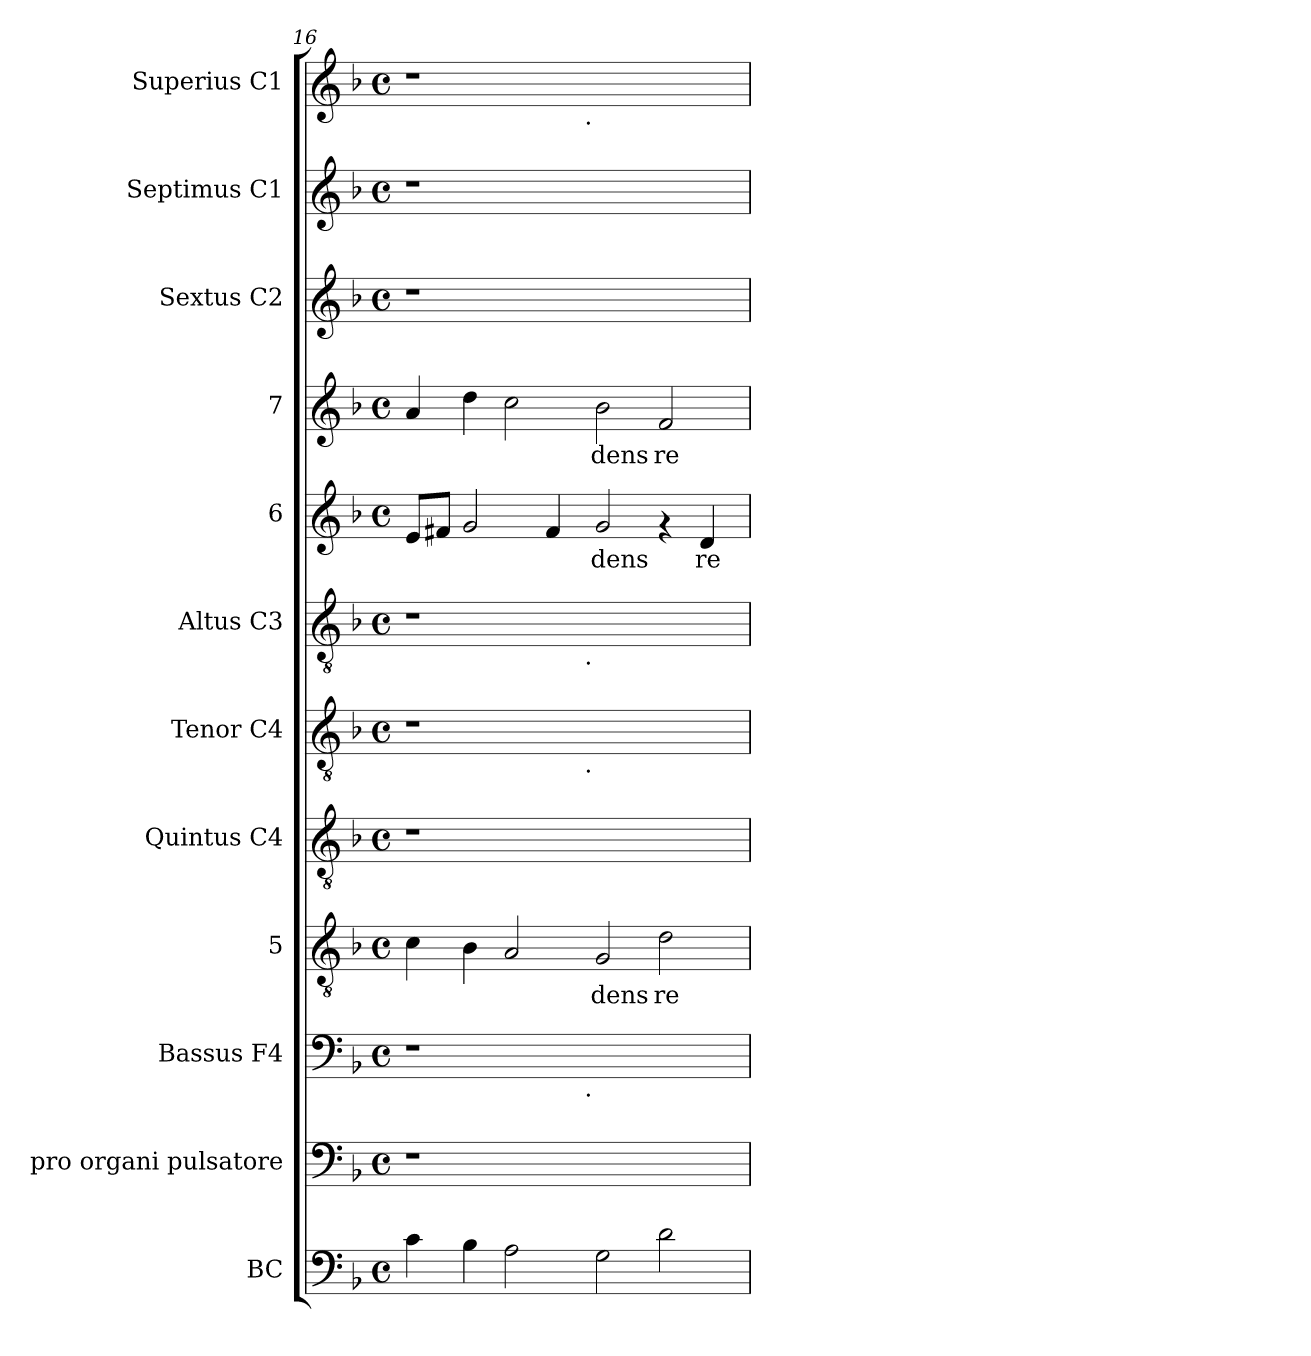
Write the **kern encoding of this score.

**kern	**text	**kern	**kern	**kern	**text	**kern	**kern	**kern	**kern	**text	**kern	**text	**kern	**kern	**kern
*part12	*part12	*part11	*part10	*part9	*part9	*part8	*part7	*part6	*part5	*part5	*part4	*part4	*part3	*part2	*part1
*staff12	*staff12	*staff11	*staff10	*staff9	*staff9	*staff8	*staff7	*staff6	*staff5	*staff5	*staff4	*staff4	*staff3	*staff2	*staff1
*I"BC	*	*I"pro organi  pulsatore	*I"Bassus  F4	*I"5	*	*I"Quintus  C4	*I"Tenor  C4	*I"Altus  C3	*I"6	*	*I"7	*	*I"Sextus  C2	*I"Septimus  C1	*I"Superius  C1
*I'BC	*	*	*I'B	*	*	*	*I'T	*I'A	*	*	*	*	*	*	*I'S
*clefF4	*	*clefF4	*clefF4	*clefGv2	*	*clefGv2	*clefGv2	*clefGv2	*clefG2	*	*clefG2	*	*clefG2	*clefG2	*clefG2
*k[b-]	*	*k[b-]	*k[b-]	*k[b-]	*	*k[b-]	*k[b-]	*k[b-]	*k[b-]	*	*k[b-]	*	*k[b-]	*k[b-]	*k[b-]
*F:	*	*F:	*F:	*F:	*	*F:	*F:	*F:	*F:	*	*F:	*	*F:	*F:	*F:
*M4/4	*	*M4/4	*M4/4	*M4/4	*	*M4/4	*M4/4	*M4/4	*M4/4	*	*M4/4	*	*M4/4	*M4/4	*M4/4
*met(c)	*	*met(c)	*met(c)	*met(c)	*	*met(c)	*met(c)	*met(c)	*met(c)	*	*met(c)	*	*met(c)	*met(c)	*met(c)
=16	=16	=16	=16	=16	=16	=16	=16	=16	=16	=16	=16	=16	=16	=16	=16
!	!LO:LY:a:cj	!	!	!	!LO:LY:b:cj	!	!	!	!	!LO:LY:b:cj	!	!LO:LY:b:cj	!	!	!
*	*	*	*^	*	*	*	*^	*^	*	*	*	*	*	*	*^
4c\	.	1r	1r	2ryy	4c\	--	1r	1r	2ryy	1r	2ryy	8e/L	--	4a/	--	1r	1r	1r	2ryy
!	!	!	!	!	!	!	!	!	!	!	!	!	!LO:LY:b:cj	!	!	!	!	!	!
.	.	.	.	.	.	.	.	.	.	.	.	8f#X/J	--	.	.	.	.	.	.
!	!LO:LY:a:cj	!	!	!	!	!LO:LY:b:cj	!	!	!	!	!	!	!LO:LY:b:cj	!	!LO:LY:b:cj	!	!	!	!
4B-\	.	.	.	.	4B-\	--	.	.	.	.	.	2g/	--	4dd\	--	.	.	.	.
!	!LO:LY:a:cj	!	!	!	!	!LO:LY:b:cj	!	!	!	!	!	!	!	!	!LO:LY:b:cj	!	!	!	!
2A\	.	.	.	4...ryy	2A/	--	.	.	4...ryy	.	4...ryy	.	.	2cc\	--	.	.	.	4...ryy
!	!	!	!	!	!	!	!	!	!	!	!	!	!LO:LY:b:cj	!	!	!	!	!	!
.	.	.	.	.	.	.	.	.	.	.	.	4f#/	--	.	.	.	.	.	.
!	!	!	!	!	!	!	!	!	!	!	!	!	!	!	!	!	!	!	!LO:TX:b:t=.
!	!	!	!	!	!	!	!	!	!	!	!LO:TX:b:t=.	!	!	!	!	!	!	!	!
!	!	!	!	!	!	!	!	!	!LO:TX:b:t=.	!	!	!	!	!	!	!	!	!	!
!	!	!	!	!LO:TX:b:t=.	!	!	!	!	!	!	!	!	!	!	!	!	!	!	!
.	.	.	.	1ryy	.	.	.	.	1ryy	.	1ryy	.	.	.	.	.	.	.	1ryy
!	!LO:LY:a:cj	!	!	!	!	!LO:LY:b:cj	!	!	!	!	!	!	!LO:LY:b:cj	!	!LO:LY:b:cj	!	!	!	!
2G\	.	1ryy	1ryy	.	2G/	-dens	1ryy	1ryy	.	1ryy	.	2g/	-dens	2b-\	-dens	1ryy	1ryy	1ryy	.
!	!LO:LY:a:cj	!	!	!	!	!LO:LY:b:cj	!	!	!	!	!	!	!	!	!LO:LY:b:cj	!	!	!	!
2d\	.	.	.	.	2d\	re-	.	.	.	.	.	4rf	.	2f/	re-	.	.	.	.
!	!	!	!	!	!	!	!	!	!	!	!	!	!LO:LY:b:cj	!	!	!	!	!	!
.	.	.	.	.	.	.	.	.	.	.	.	4d/	re-	.	.	.	.	.	.
.	.	.	.	32ryy	.	.	.	.	32ryy	.	32ryy	.	.	.	.	.	.	.	32ryy
*	*	*	*	*	*	*	*	*v	*v	*	*	*	*	*	*	*	*	*v	*v
*	*	*	*v	*v	*	*	*	*	*v	*v	*	*	*	*	*	*	*
=	=	=	=	=	=	=	=	=	=	=	=	=	=	=	=
*-	*-	*-	*-	*-	*-	*-	*-	*-	*-	*-	*-	*-	*-	*-	*-
